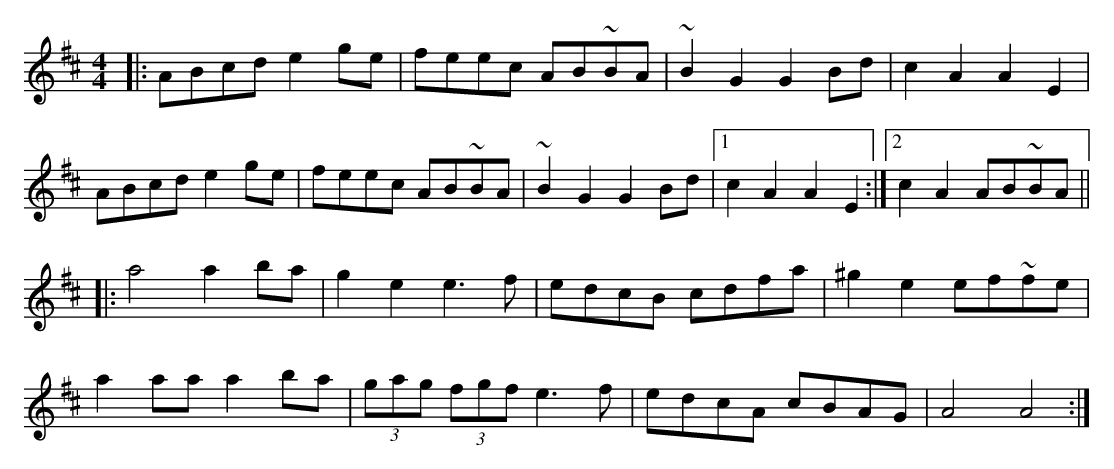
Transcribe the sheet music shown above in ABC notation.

X:1
M:4/4
K:Amix
|:ABcd e2 ge|feec AB~BA|~B2 G2 G2 Bd|c2 A2 A2 E2|
ABcd e2 ge|feec AB~BA|~B2 G2 G2 Bd|1 c2 A2 A2 E2:|2 c2 A2 AB~BA||
|:a4 a2 ba|g2 e2 e3 f|edcB cdfa|^g2 e2 ef~fe|
a2 aa a2 ba|(3gag (3fgf e3 f|edcA cBAG|A4 A4:|
